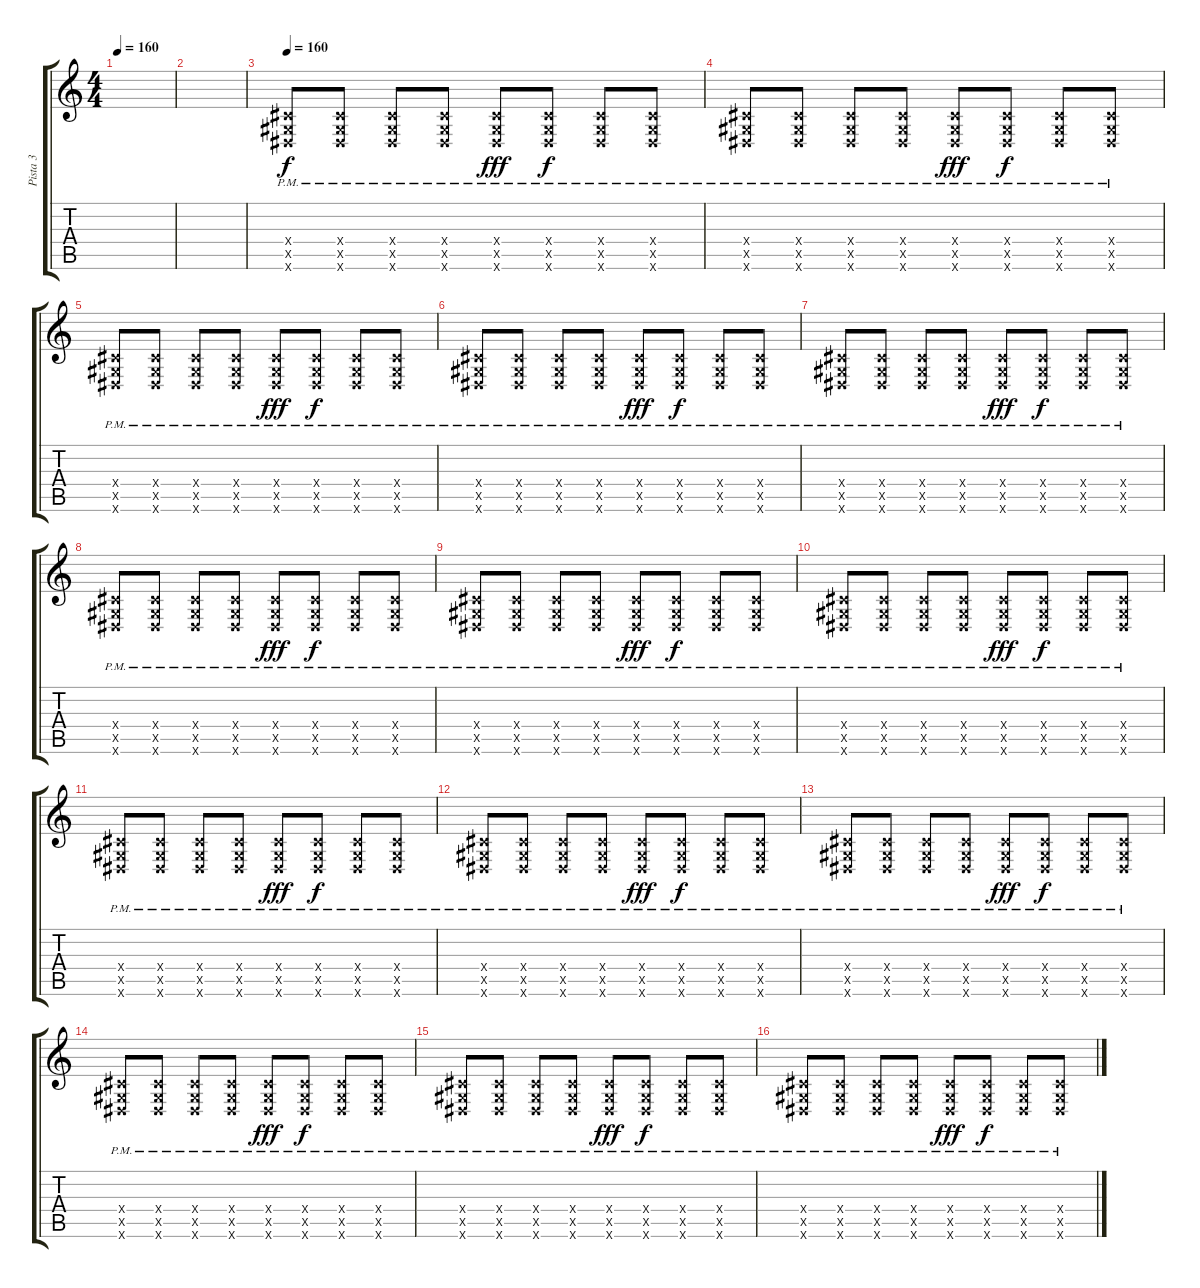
\track ("Pista 3" "Pista 3") {instrument distortionguitar}
\staff {score tabs}
\tuning (Eb4 Bb3 Gb3 Db3 Ab2 Eb2) {hide}
\ts (4 4)
\tempo 160
\clef g2
\ks c
|
|
\tempo 160
(0.4{pm x} 0.5{pm x} 0.6{pm x}).8{volume 16} (0.4{pm x} 0.5{pm x} 0.6{pm x}).8 (0.4{pm x} 0.5{pm x} 0.6{pm x}).8 (0.4{pm x} 0.5{pm x} 0.6{pm x}).8 (0.4{pm x} 0.5{pm x} 0.6{pm x}).8{dy fff} (0.4{pm x} 0.5{pm x} 0.6{pm x}).8{dy f} (0.4{pm x} 0.5{pm x} 0.6{pm x}).8 (0.4{pm x} 0.5{pm x} 0.6{pm x}).8 |
(0.4{pm x} 0.5{pm x} 0.6{pm x}).8 (0.4{pm x} 0.5{pm x} 0.6{pm x}).8 (0.4{pm x} 0.5{pm x} 0.6{pm x}).8 (0.4{pm x} 0.5{pm x} 0.6{pm x}).8 (0.4{pm x} 0.5{pm x} 0.6{pm x}).8{dy fff} (0.4{pm x} 0.5{pm x} 0.6{pm x}).8{dy f} (0.4{pm x} 0.5{pm x} 0.6{pm x}).8 (0.4{pm x} 0.5{pm x} 0.6{pm x}).8 |
(0.4{pm x} 0.5{pm x} 0.6{pm x}).8 (0.4{pm x} 0.5{pm x} 0.6{pm x}).8 (0.4{pm x} 0.5{pm x} 0.6{pm x}).8 (0.4{pm x} 0.5{pm x} 0.6{pm x}).8 (0.4{pm x} 0.5{pm x} 0.6{pm x}).8{dy fff} (0.4{pm x} 0.5{pm x} 0.6{pm x}).8{dy f} (0.4{pm x} 0.5{pm x} 0.6{pm x}).8 (0.4{pm x} 0.5{pm x} 0.6{pm x}).8 |
(0.4{pm x} 0.5{pm x} 0.6{pm x}).8 (0.4{pm x} 0.5{pm x} 0.6{pm x}).8 (0.4{pm x} 0.5{pm x} 0.6{pm x}).8 (0.4{pm x} 0.5{pm x} 0.6{pm x}).8 (0.4{pm x} 0.5{pm x} 0.6{pm x}).8{dy fff} (0.4{pm x} 0.5{pm x} 0.6{pm x}).8{dy f} (0.4{pm x} 0.5{pm x} 0.6{pm x}).8 (0.4{pm x} 0.5{pm x} 0.6{pm x}).8 |
(0.4{pm x} 0.5{pm x} 0.6{pm x}).8 (0.4{pm x} 0.5{pm x} 0.6{pm x}).8 (0.4{pm x} 0.5{pm x} 0.6{pm x}).8 (0.4{pm x} 0.5{pm x} 0.6{pm x}).8 (0.4{pm x} 0.5{pm x} 0.6{pm x}).8{dy fff} (0.4{pm x} 0.5{pm x} 0.6{pm x}).8{dy f} (0.4{pm x} 0.5{pm x} 0.6{pm x}).8 (0.4{pm x} 0.5{pm x} 0.6{pm x}).8 |
(0.4{pm x} 0.5{pm x} 0.6{pm x}).8 (0.4{pm x} 0.5{pm x} 0.6{pm x}).8 (0.4{pm x} 0.5{pm x} 0.6{pm x}).8 (0.4{pm x} 0.5{pm x} 0.6{pm x}).8 (0.4{pm x} 0.5{pm x} 0.6{pm x}).8{dy fff} (0.4{pm x} 0.5{pm x} 0.6{pm x}).8{dy f} (0.4{pm x} 0.5{pm x} 0.6{pm x}).8 (0.4{pm x} 0.5{pm x} 0.6{pm x}).8 |
(0.4{pm x} 0.5{pm x} 0.6{pm x}).8 (0.4{pm x} 0.5{pm x} 0.6{pm x}).8 (0.4{pm x} 0.5{pm x} 0.6{pm x}).8 (0.4{pm x} 0.5{pm x} 0.6{pm x}).8 (0.4{pm x} 0.5{pm x} 0.6{pm x}).8{dy fff} (0.4{pm x} 0.5{pm x} 0.6{pm x}).8{dy f} (0.4{pm x} 0.5{pm x} 0.6{pm x}).8 (0.4{pm x} 0.5{pm x} 0.6{pm x}).8 |
(0.4{pm x} 0.5{pm x} 0.6{pm x}).8 (0.4{pm x} 0.5{pm x} 0.6{pm x}).8 (0.4{pm x} 0.5{pm x} 0.6{pm x}).8 (0.4{pm x} 0.5{pm x} 0.6{pm x}).8 (0.4{pm x} 0.5{pm x} 0.6{pm x}).8{dy fff} (0.4{pm x} 0.5{pm x} 0.6{pm x}).8{dy f} (0.4{pm x} 0.5{pm x} 0.6{pm x}).8 (0.4{pm x} 0.5{pm x} 0.6{pm x}).8 |
(0.4{pm x} 0.5{pm x} 0.6{pm x}).8 (0.4{pm x} 0.5{pm x} 0.6{pm x}).8 (0.4{pm x} 0.5{pm x} 0.6{pm x}).8 (0.4{pm x} 0.5{pm x} 0.6{pm x}).8 (0.4{pm x} 0.5{pm x} 0.6{pm x}).8{dy fff} (0.4{pm x} 0.5{pm x} 0.6{pm x}).8{dy f} (0.4{pm x} 0.5{pm x} 0.6{pm x}).8 (0.4{pm x} 0.5{pm x} 0.6{pm x}).8 |
(0.4{pm x} 0.5{pm x} 0.6{pm x}).8 (0.4{pm x} 0.5{pm x} 0.6{pm x}).8 (0.4{pm x} 0.5{pm x} 0.6{pm x}).8 (0.4{pm x} 0.5{pm x} 0.6{pm x}).8 (0.4{pm x} 0.5{pm x} 0.6{pm x}).8{dy fff} (0.4{pm x} 0.5{pm x} 0.6{pm x}).8{dy f} (0.4{pm x} 0.5{pm x} 0.6{pm x}).8 (0.4{pm x} 0.5{pm x} 0.6{pm x}).8 |
(0.4{pm x} 0.5{pm x} 0.6{pm x}).8 (0.4{pm x} 0.5{pm x} 0.6{pm x}).8 (0.4{pm x} 0.5{pm x} 0.6{pm x}).8 (0.4{pm x} 0.5{pm x} 0.6{pm x}).8 (0.4{pm x} 0.5{pm x} 0.6{pm x}).8{dy fff} (0.4{pm x} 0.5{pm x} 0.6{pm x}).8{dy f} (0.4{pm x} 0.5{pm x} 0.6{pm x}).8 (0.4{pm x} 0.5{pm x} 0.6{pm x}).8 |
(0.4{pm x} 0.5{pm x} 0.6{pm x}).8 (0.4{pm x} 0.5{pm x} 0.6{pm x}).8 (0.4{pm x} 0.5{pm x} 0.6{pm x}).8 (0.4{pm x} 0.5{pm x} 0.6{pm x}).8 (0.4{pm x} 0.5{pm x} 0.6{pm x}).8{dy fff} (0.4{pm x} 0.5{pm x} 0.6{pm x}).8{dy f} (0.4{pm x} 0.5{pm x} 0.6{pm x}).8 (0.4{pm x} 0.5{pm x} 0.6{pm x}).8 |
(0.4{pm x} 0.5{pm x} 0.6{pm x}).8 (0.4{pm x} 0.5{pm x} 0.6{pm x}).8 (0.4{pm x} 0.5{pm x} 0.6{pm x}).8 (0.4{pm x} 0.5{pm x} 0.6{pm x}).8 (0.4{pm x} 0.5{pm x} 0.6{pm x}).8{dy fff} (0.4{pm x} 0.5{pm x} 0.6{pm x}).8{dy f} (0.4{pm x} 0.5{pm x} 0.6{pm x}).8 (0.4{pm x} 0.5{pm x} 0.6{pm x}).8 |
(0.4{pm x} 0.5{pm x} 0.6{pm x}).8 (0.4{pm x} 0.5{pm x} 0.6{pm x}).8 (0.4{pm x} 0.5{pm x} 0.6{pm x}).8 (0.4{pm x} 0.5{pm x} 0.6{pm x}).8 (0.4{pm x} 0.5{pm x} 0.6{pm x}).8{dy fff} (0.4{pm x} 0.5{pm x} 0.6{pm x}).8{dy f} (0.4{pm x} 0.5{pm x} 0.6{pm x}).8 (0.4{pm x} 0.5{pm x} 0.6{pm x}).8
